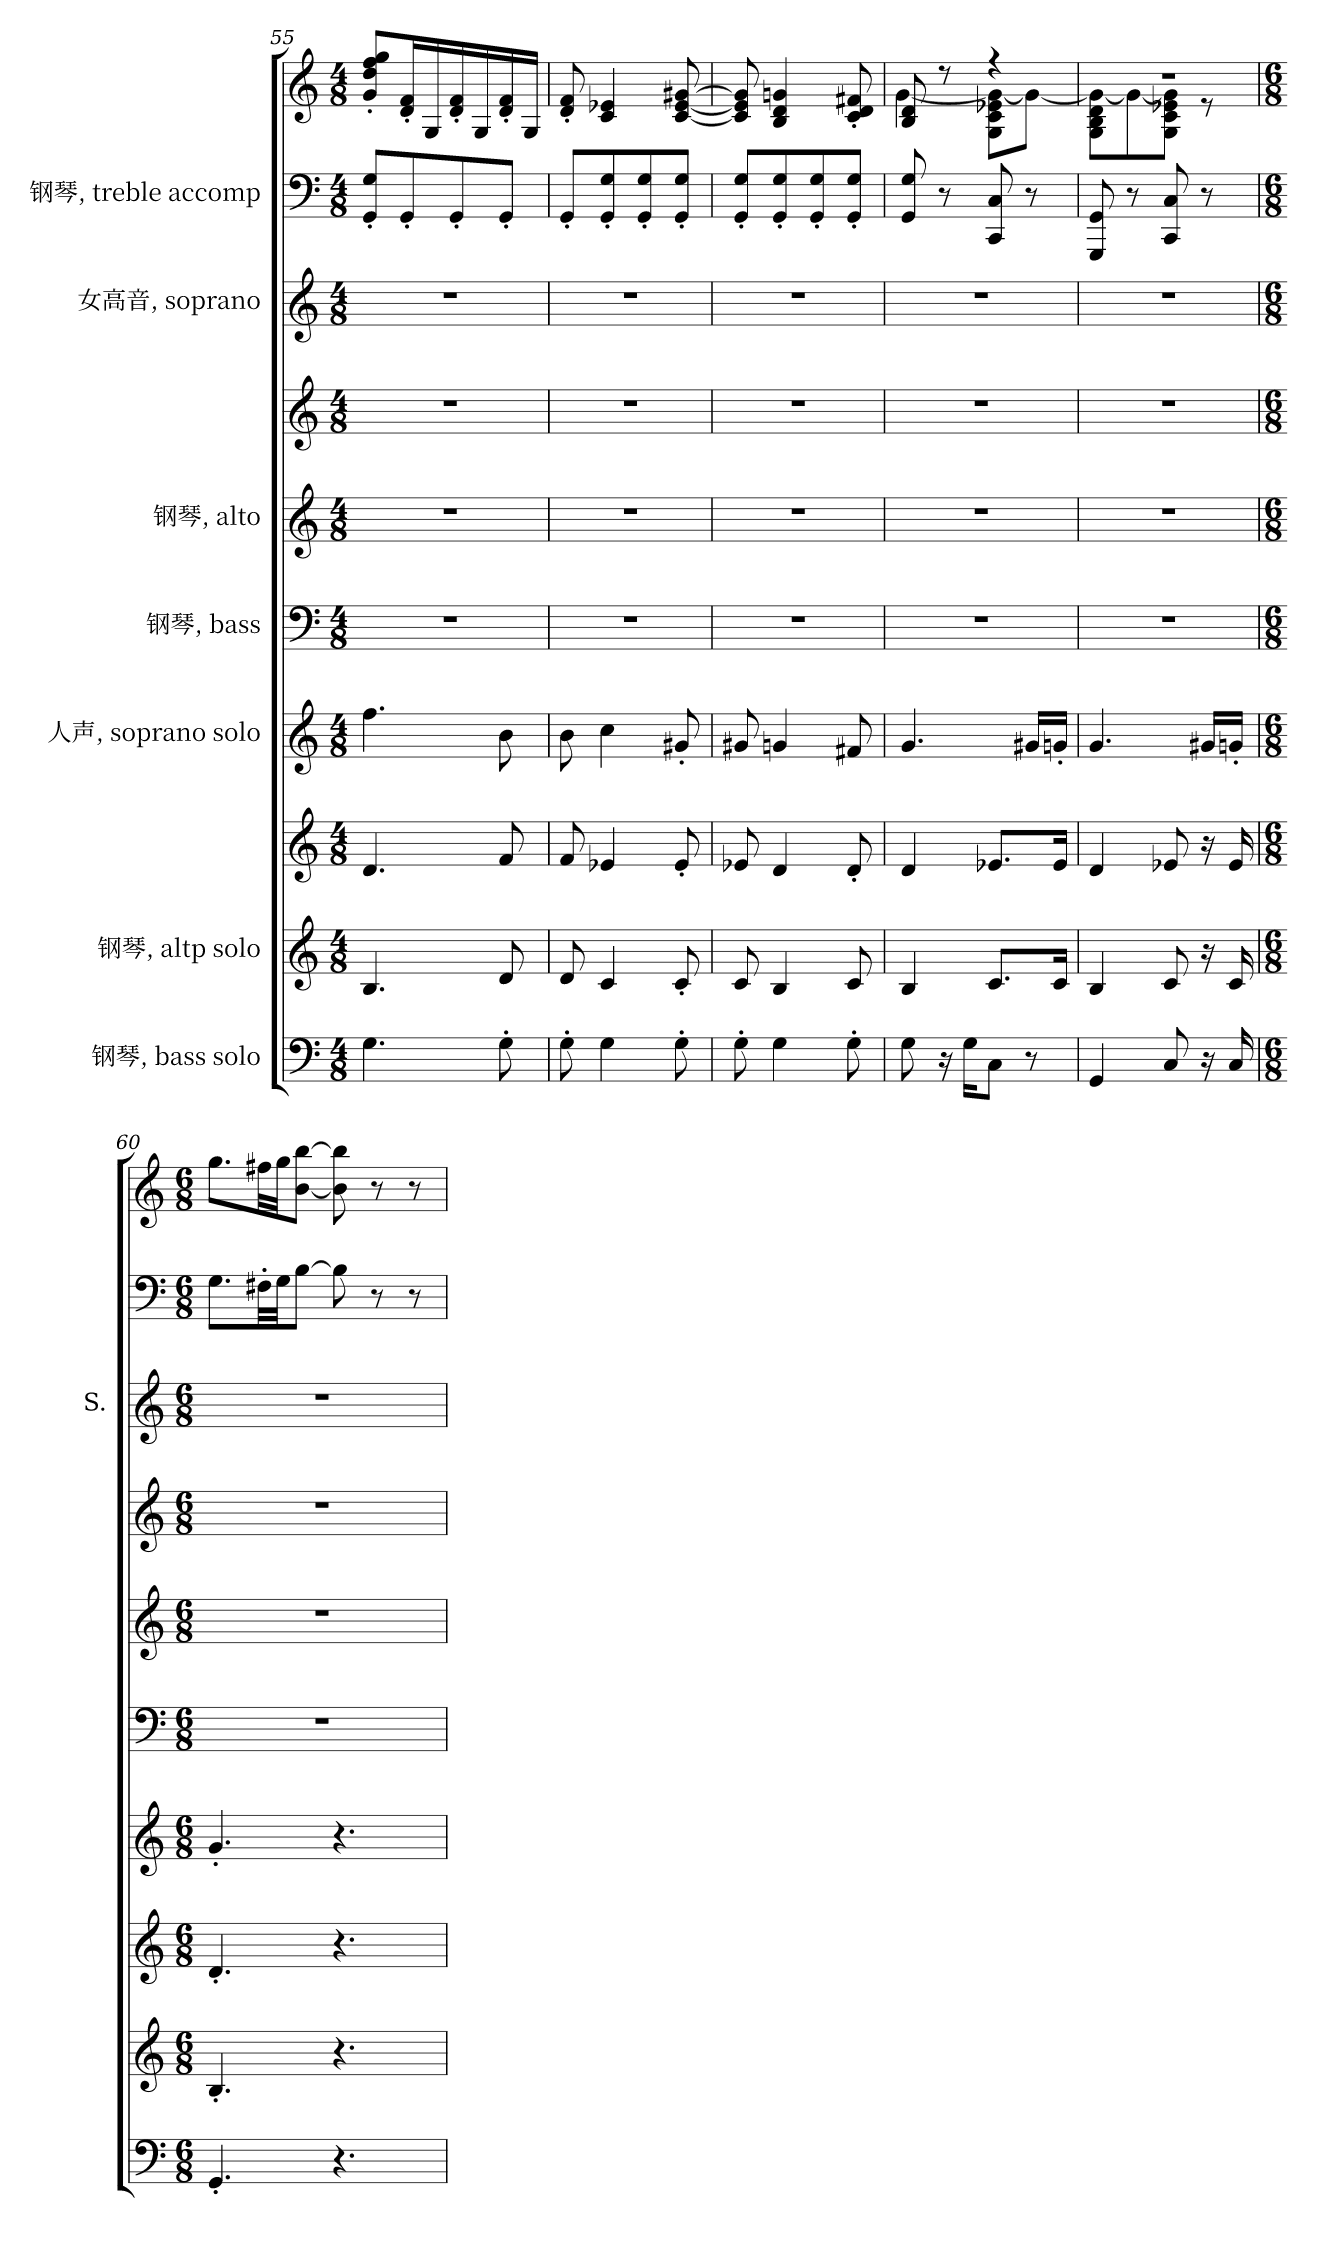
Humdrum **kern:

**kern	**kern	**kern	**kern	**kern	**kern	**kern	**kern	**kern	**kern
*part7	*part6	*part6	*part5	*part4	*part3	*part3	*part2	*part1	*part1
*staff10	*staff9	*staff8	*staff7	*staff6	*staff5	*staff4	*staff3	*staff2	*staff1
*I"钢琴, bass solo	*I"钢琴, altp solo	*	*I"人声, soprano solo	*I"钢琴, bass	*I"钢琴, alto	*	*I"女高音, soprano	*I"钢琴, treble accomp	*
*	*	*	*	*	*	*	*I'S.	*	*
!!LO:PB:g=z
*clefF4	*clefG2	*clefG2	*clefG2	*clefF4	*clefG2	*clefG2	*clefG2	*clefF4	*clefG2
*k[]	*k[]	*k[]	*k[]	*k[]	*k[]	*k[]	*k[]	*k[]	*k[]
*M4/8	*M4/8	*M4/8	*M4/8	*M4/8	*M4/8	*M4/8	*M4/8	*M4/8	*M4/8
=55	=55	=55	=55	=55	=55	=55	=55	=55	=55
4.G\	4.B/	4.d/	4.ff\	2r	2r	2r	2r	8GG/' 8G/'L	8g/' 8dd/' 8ff/' 8gg/'L
.	.	.	.	.	.	.	.	8GG'/	16d/' 16f/'L
.	.	.	.	.	.	.	.	.	16G/
.	.	.	.	.	.	.	.	8GG'/	16d/' 16f/'
.	.	.	.	.	.	.	.	.	16G/
8G'\	8d/	8f/	8b\	.	.	.	.	8GG'/J	16d/' 16f/'
.	.	.	.	.	.	.	.	.	16G/JJ
=56	=56	=56	=56	=56	=56	=56	=56	=56	=56
8G'\	8d/	8f/	8b\	2r	2r	2r	2r	8GG'/L	8d/' 8f/'
4G\	4c/	4e-X/	4cc\	.	.	.	.	8GG/' 8G/'	4c/ 4e-X/
.	.	.	.	.	.	.	.	8GG/' 8G/'	.
8G'\	8c'/	8e-'/	8g#X'/	.	.	.	.	8GG/' 8G/'J	[8c/ [8e-/ [8g#X/
=57	=57	=57	=57	=57	=57	=57	=57	=57	=57
8G'\	8c/	8e-X/	8g#X/	2r	2r	2r	2r	8GG/' 8G/'L	8c/] 8e-/] 8g#/]
4G\	4B/	4d/	4gn/	.	.	.	.	8GG/' 8G/'	4B/ 4d/ 4gn/
.	.	.	.	.	.	.	.	8GG/' 8G/'	.
8G'\	8c/	8d'/	8f#X/	.	.	.	.	8GG/' 8G/'J	8c/' 8d/' 8f#X/'
=58	=58	=58	=58	=58	=58	=58	=58	=58	=58
*	*	*	*	*	*	*	*	*	*^
8G\	4B/	4d/	4.g/	2r	2r	2r	2r	8GG/ 8G/	8B/ 8d/	[4g\
16r	.	.	.	.	.	.	.	8r	8r	.
16G\KL	.	.	.	.	.	.	.	.	.	.
8C\J	8.c/L	8.e-X/L	.	.	.	.	.	8CC/ 8C/	4r	8G\ 8c\ 8e-X\ 8g\_L
8r	.	.	16g#X/LL	.	.	.	.	8r	.	8g\J_
.	16c/Jk	16e-/Jk	16gn'/JJ	.	.	.	.	.	.	.
=59	=59	=59	=59	=59	=59	=59	=59	=59	=59	=59
4GG/	4B/	4d/	4.g/	2r	2r	2r	2r	8GGG/ 8GG/	2r	8G\ 8B\ 8d\ 8g\_L
.	.	.	.	.	.	.	.	8r	.	8g\_
8C/	8c/	8e-X/	.	.	.	.	.	8CC/ 8C/	.	8G\ 8c\ 8e-X\ 8g\]J
16r	16r	16r	16g#X/LL	.	.	.	.	8r	.	8r
16C/	16c/	16e-/	16gn'/JJ	.	.	.	.	.	.	.
*	*	*	*	*	*	*	*	*	*v	*v
!!LO:PB:g=z
=60	=60	=60	=60	=60	=60	=60	=60	=60	=60
*M6/8	*M6/8	*M6/8	*M6/8	*M6/8	*M6/8	*M6/8	*M6/8	*M6/8	*M6/8
4.GG'/	4.B'/	4.d'/	4.g'/	2.r	2.r	2.r	2.r	8.G\L	8.gg\L
.	.	.	.	.	.	.	.	32F#X'\LL	32ff#X\LL
.	.	.	.	.	.	.	.	32G\JJ	32gg\JJ
.	.	.	.	.	.	.	.	[8B\J	[8b\ [8bb\J
4.r	4.r	4.r	4.r	.	.	.	.	8B\]	8b\] 8bb\]
.	.	.	.	.	.	.	.	8r	8r
.	.	.	.	.	.	.	.	8r	8r
=	=	=	=	=	=	=	=	=	=
*-	*-	*-	*-	*-	*-	*-	*-	*-	*-
